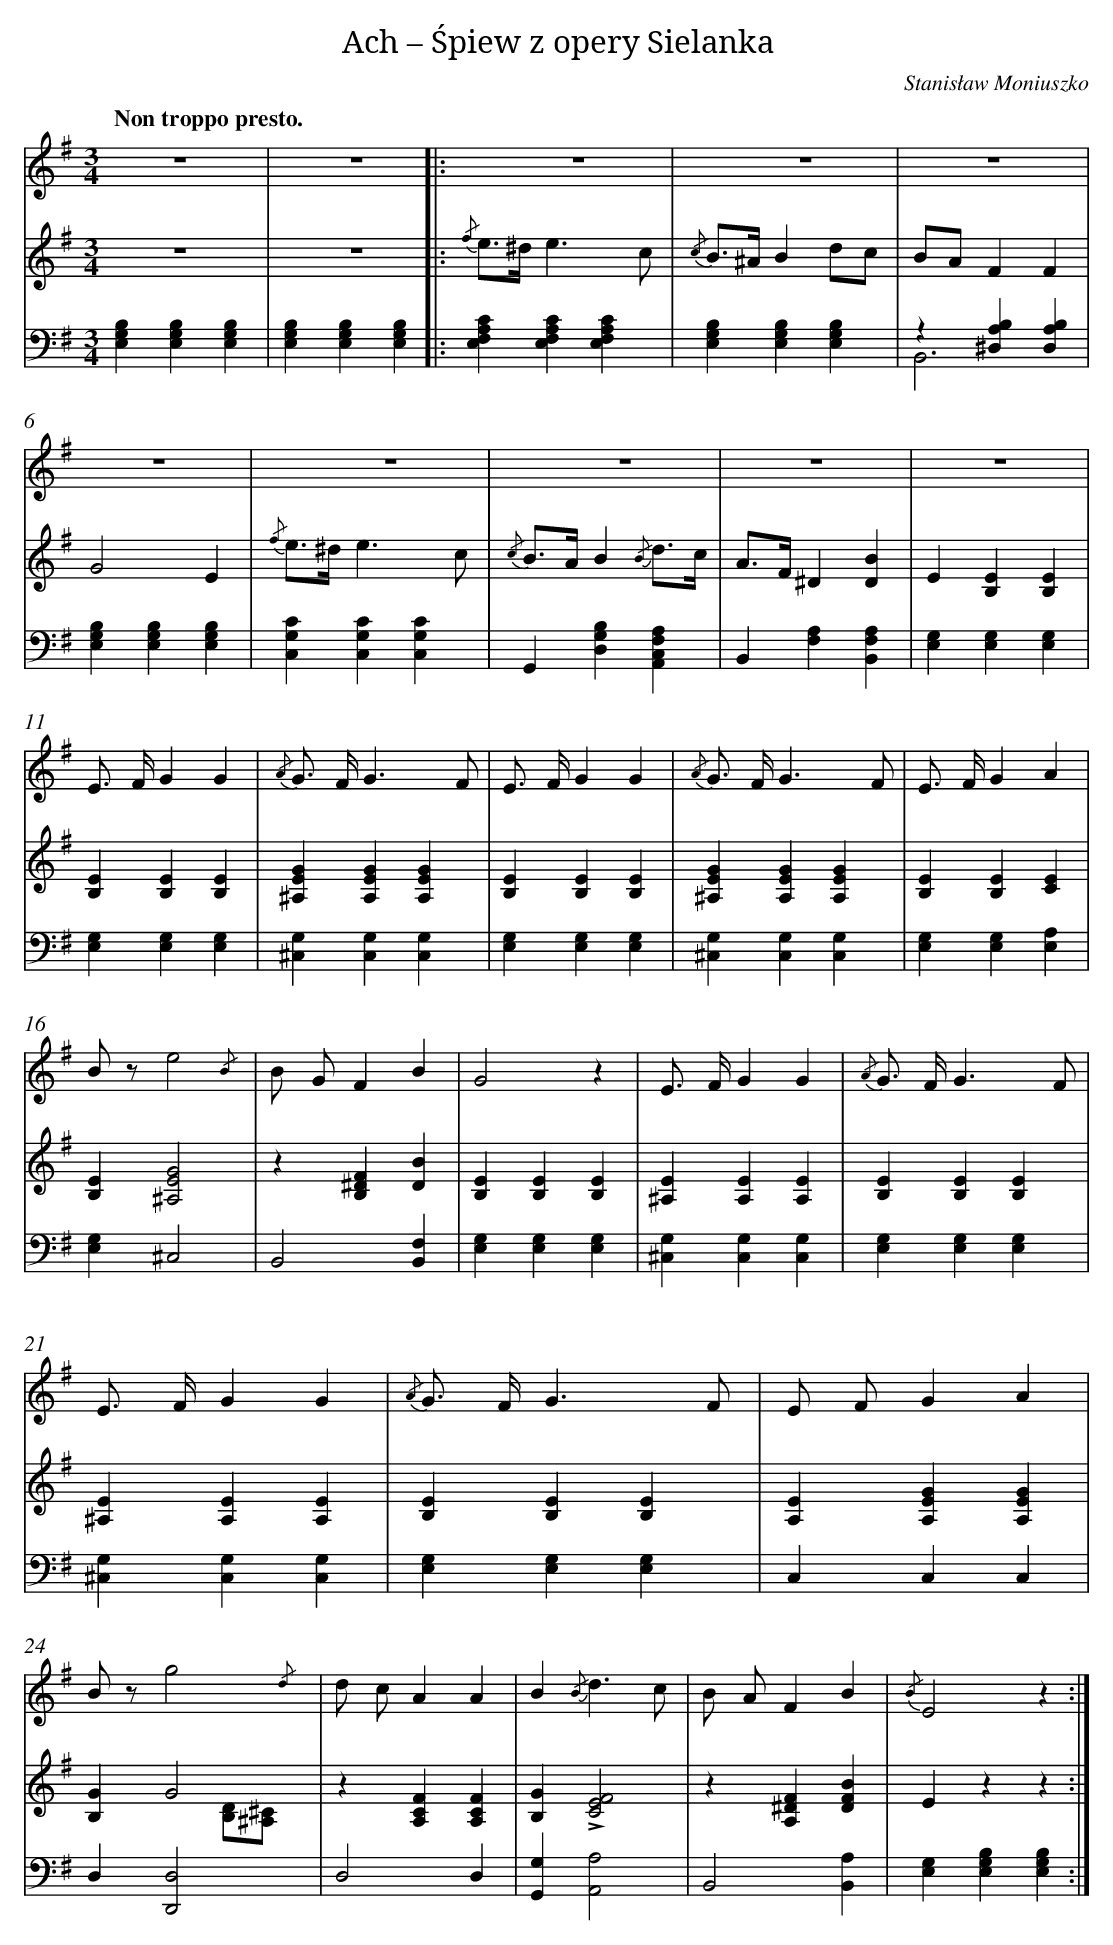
X:1
T: Ach – Śpiew z opery Sielanka
C: Stanisław Moniuszko
L: 1/4
M: 3/4
Q: "Non troppo presto."
V: 1 clef=treble
V: 2 clef=treble
V: 3 clef=bass
K: G
[V:1] z3 |
[V:2] z3 |
[V:3] [E,G,B,][E,G,B,][E,G,B,] |
[V:1] z3 ]|:
[V:2] z3 ]|:
[V:3] [E,G,B,][E,G,B,][E,G,B,] ]|:
[V:1] z3 |
[V:2] {/f} e/>^d/e3/c/ |
[V:3] [E,F,A,C][E,F,A,C][E,F,A,C] |
[V:1] z3 |
[V:2] {/c} B/>^A/Bd/c/ |
[V:3] [E,G,B,][E,G,B,][E,G,B,] |
[V:1] z3 |
[V:2] B/A/FF |
[V:3] z[^D,A,B,][D,A,B,] & B,,3 |
[V:1] z3 |
[V:2] G2E |
[V:3] [E,G,B,][E,G,B,][E,G,B,] |
[V:1] z3 |
[V:2] {/f} e/>^d/e3/c/ |
[V:3] [C,G,C][C,G,C][C,G,C] |
[V:1] z3 |
[V:2] {/c} B/>A/B{/B} d3//c// |
[V:3] G,,[D,G,B,][A,,C,F,A,] |
[V:1] z3 |
[V:2] A/>F/^D[DB] |
[V:3] B,,[F,A,][B,,F,A,] |
[V:1] z3 |
[V:2] E[B,E][B,E] |
[V:3] [E,G,][E,G,][E,G,] |
[V:1] E/> F/GG |
[V:2] [B,E][B,E][B,E] |
[V:3] [E,G,][E,G,][E,G,] |
[V:1] {/A} G/> F/G3/F/ |
[V:2] [^A,EG][A,EG][A,EG] |
[V:3] [^C,G,][C,G,][C,G,] |
[V:1] E/> F/GG |
[V:2] [B,E][B,E][B,E] |
[V:3] [E,G,][E,G,][E,G,] |
[V:1] {/A} G/> F/G3/F/ |
[V:2] [^A,EG][A,EG][A,EG] |
[V:3] [^C,G,][C,G,][C,G,] |
[V:1] E/> F/GA |
[V:2] [B,E][B,E][CE] |
[V:3] [E,G,][E,G,][E,A,] |
[V:1] B/ z/e2{/B} |
[V:2] [B,E][^A,2E2G2] |
[V:3] [E,G,]^C,2 |
[V:1] B/ G/FB |
[V:2] z[B,^DF][DB] |
[V:3] B,,2[B,,F,] |
[V:1] G2z |
[V:2] [B,E][B,E][B,E] |
[V:3] [E,G,][E,G,][E,G,] |
[V:1] E/> F/GG |
[V:2] [^A,E][A,E][A,E] |
[V:3] [^C,G,][C,G,][C,G,] |
[V:1] {/A} G/> F/G3/F/ |
[V:2] [B,E][B,E][B,E] |
[V:3] [E,G,][E,G,][E,G,] |
[V:1] E/> F/GG |
[V:2] [^A,E][A,E][A,E] |
[V:3] [^C,G,][C,G,][C,G,] |
[V:1] {/A} G/> F/G3/F/ |
[V:2] [B,E][B,E][B,E] |
[V:3] [E,G,][E,G,][E,G,] |
[V:1] E/ F/GA |
[V:2] [A,E][A,EG][A,EG] |
[V:3] C,C,C, |
[V:1] B/ z/g2{/d} |
[V:2] [B,G]G2 & x2[B,/D/][^A,/^C/] |
[V:3] D,[D,,2D,2] |
[V:1] d/ c/AA |
[V:2] z[A,CF][A,CF] |
[V:3] D,2D, |
[V:1] B{/B}d3/c/ |
[V:2] [B,G]!accent![C2E2F2] |
[V:3] [G,,G,][A,,2A,2] |
[V:1] B/ A/FB |
[V:2] z[A,^DF][DFB] |
[V:3] B,,2[B,,A,] |
[V:1] {/B}E2z :|]
[V:2] Ezz :|]
[V:3] [E,G,][E,G,B,][E,G,B,] :|]
